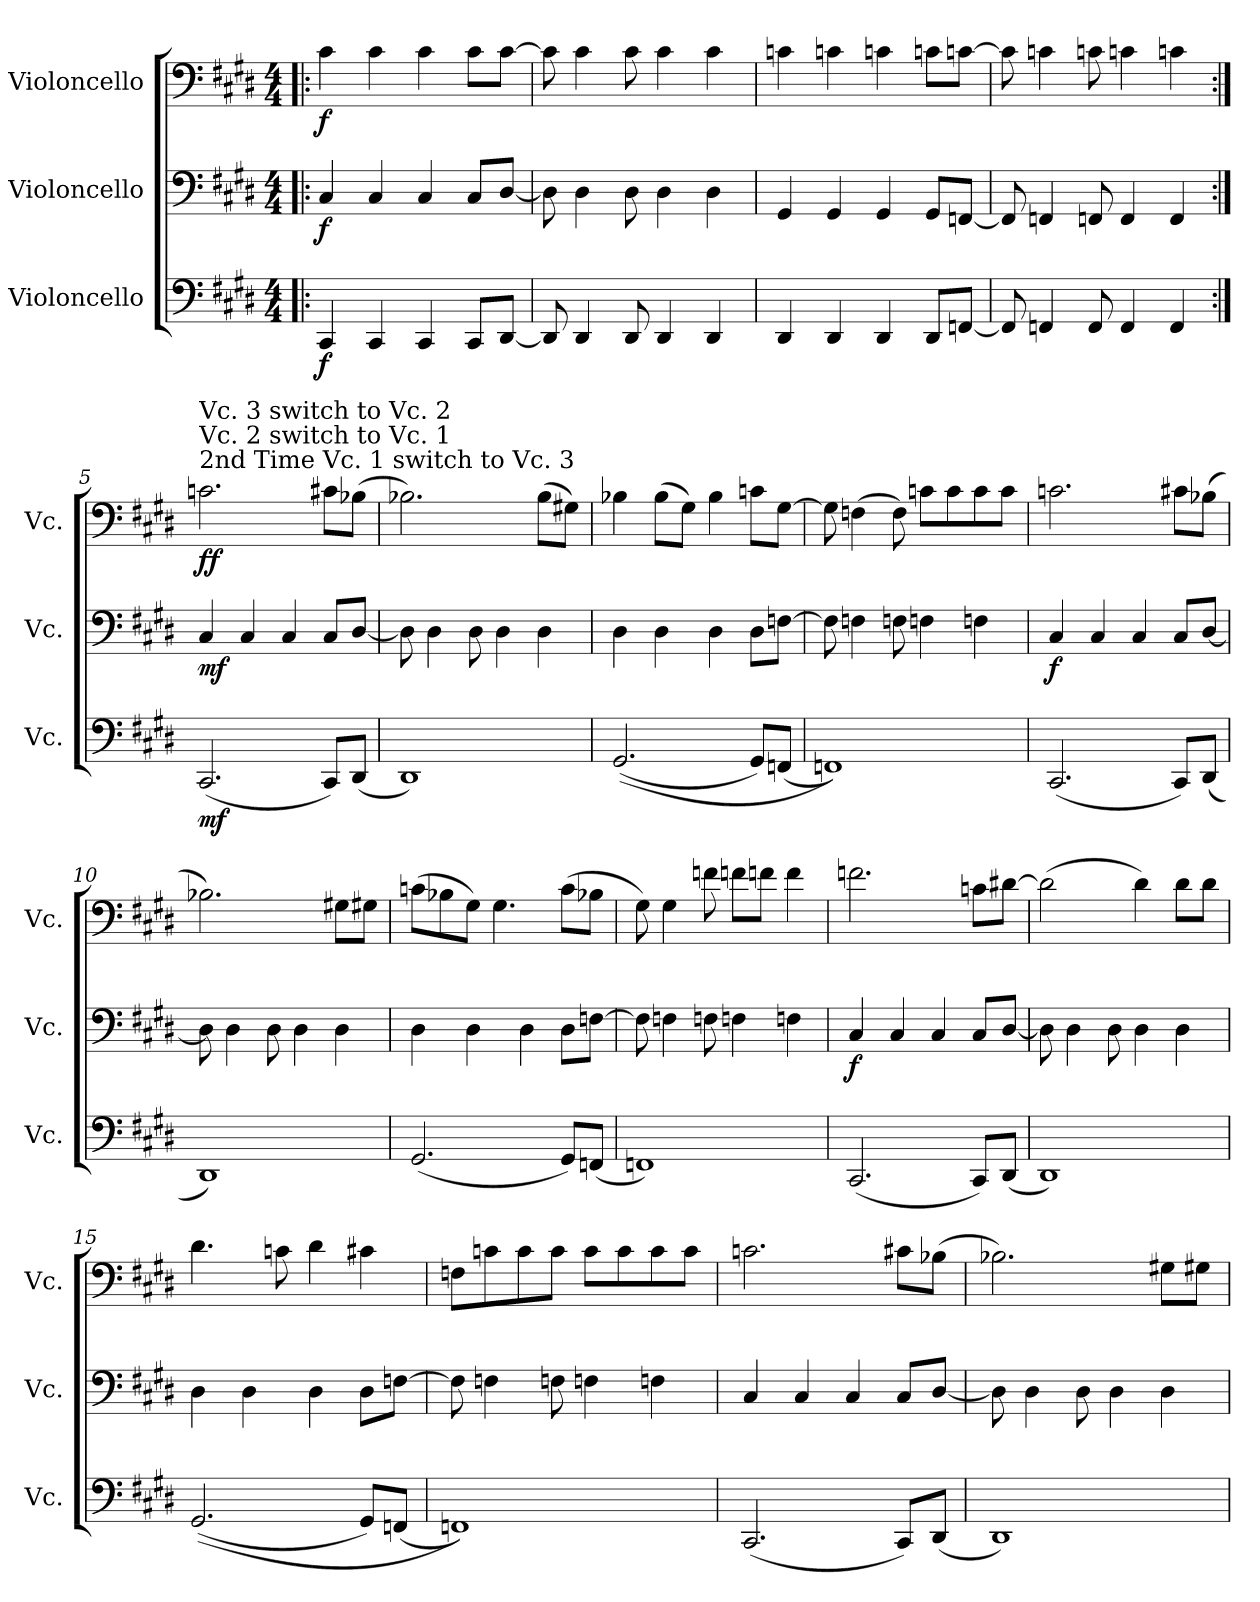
**kern	**dynam	**kern	**dynam	**kern	**dynam
*part3	*part3	*part2	*part2	*part1	*part1
*staff3	*staff3	*staff2	*staff2	*staff1	*staff1
*I"Violoncello	*	*I"Violoncello	*	*I"Violoncello	*
*I'Vc.	*	*I'Vc.	*	*I'Vc.	*
*clefF4	*	*clefF4	*	*clefF4	*
*k[f#c#g#d#]	*	*k[f#c#g#d#]	*	*k[f#c#g#d#]	*
*M4/4	*	*M4/4	*	*M4/4	*
*MM120	*	*MM120	*	*MM120	*
=1!|:	=1!|:	=1!|:	=1!|:	=1!|:	=1!|:
!	!LO:DY:b	!	!LO:DY:b	!	!LO:DY:b
4CC#/	f	4C#/	f	4c#\	f
4CC#/	.	4C#/	.	4c#\	.
4CC#/	.	4C#/	.	4c#\	.
8CC#/L	.	8C#/L	.	8c#\L	.
[8DD#/J	.	[8D#/J	.	[8c#\J	.
=2	=2	=2	=2	=2	=2
8DD#/]	.	8D#\]	.	8c#\]	.
4DD#/	.	4D#\	.	4c#\	.
8DD#/	.	8D#\	.	8c#\	.
4DD#/	.	4D#\	.	4c#\	.
4DD#/	.	4D#\	.	4c#\	.
=3	=3	=3	=3	=3	=3
4DD#/	.	4GG#/	.	4cn\	.
4DD#/	.	4GG#/	.	4cn\	.
4DD#/	.	4GG#/	.	4cn\	.
8DD#/L	.	8GG#/L	.	8cn\L	.
[8FFn/J	.	[8FFn/J	.	[8cn\J	.
=4	=4	=4	=4	=4	=4
8FF/]	.	8FF/]	.	8c\]	.
4FFn/	.	4FFn/	.	4cn\	.
8FF/	.	8FFn/	.	8cn\	.
4FF/	.	4FF/	.	4cn\	.
4FF/	.	4FF/	.	4cn\	.
!!LO:LB:g=z
=5:|!	=5:|!	=5:|!	=5:|!	=5:|!	=5:|!
!	!	!	!	!LO:TX:a:t=2nd Time Vc. 1 switch to Vc. 3	!
!	!	!	!	!LO:TX:a:t=Vc. 2 switch to Vc. 1	!
!	!	!	!	!LO:TX:a:t=Vc. 3 switch to Vc. 2	!
!	!LO:DY:b	!	!LO:DY:b	!	!LO:DY:b
(2.CC#/	mf	4C#/	mf	2.cn\	ff
.	.	4C#/	.	.	.
.	.	4C#/	.	.	.
8CC#/L)	.	8C#/L	.	8c#X\L	.
(8DD#/J	.	[8D#/J	.	(8B-X\J	.
=6	=6	=6	=6	=6	=6
1DD#)	.	8D#\]	.	2.B-X\)	.
.	.	4D#\	.	.	.
.	.	8D#\	.	.	.
.	.	4D#\	.	.	.
.	.	4D#\	.	(8B-\L	.
.	.	.	.	8G#X\J)	.
=7	=7	=7	=7	=7	=7
((2.GG#/	.	4D#\	.	4B-X\	.
.	.	4D#\	.	(8B-\L	.
.	.	.	.	8G#\J)	.
.	.	4D#\	.	4B-\	.
8GG#/L)	.	8D#\L	.	8cn\L	.
(8FFn/J	.	[8Fn\J	.	[8G#\J	.
=8	=8	=8	=8	=8	=8
1FFn))	.	8F\]	.	8G#\]	.
.	.	4Fn\	.	(4Fn\	.
.	.	8Fn\	.	8F\)	.
.	.	4Fn\	.	8cn\L	.
.	.	.	.	8c\	.
.	.	4Fn\	.	8c\	.
.	.	.	.	8c\J	.
!!LO:LB:g=z
=9	=9	=9	=9	=9	=9
!	!	!	!LO:DY:b	!	!
(2.CC#/	.	4C#/	f	2.cn\	.
.	.	4C#/	.	.	.
.	.	4C#/	.	.	.
8CC#/L)	.	8C#/L	.	8c#X\L	.
(8DD#/J	.	[8D#/J	.	(8B-X\J	.
=10	=10	=10	=10	=10	=10
1DD#)	.	8D#\]	.	2.B-X\)	.
.	.	4D#\	.	.	.
.	.	8D#\	.	.	.
.	.	4D#\	.	.	.
.	.	4D#\	.	8G#X\L	.
.	.	.	.	8G#X\J	.
=11	=11	=11	=11	=11	=11
(2.GG#/	.	4D#\	.	(8cn\L	.
.	.	.	.	8B-X\	.
.	.	4D#\	.	8G#\J)	.
.	.	.	.	4.G#\	.
.	.	4D#\	.	.	.
8GG#/L)	.	8D#\L	.	(8c\L	.
(8FFn/J	.	[8Fn\J	.	8B-X\J	.
=12	=12	=12	=12	=12	=12
1FFn)	.	8F\]	.	8G#\)	.
.	.	4Fn\	.	4G#\	.
.	.	8Fn\	.	8fn\	.
.	.	4Fn\	.	8fn\L	.
.	.	.	.	8fn\J	.
.	.	4Fn\	.	4f\	.
!!LO:PB:g=z
=13	=13	=13	=13	=13	=13
!	!	!	!LO:DY:b	!	!
(2.CC#/	.	4C#/	f	2.fn\	.
.	.	4C#/	.	.	.
.	.	4C#/	.	.	.
8CC#/L)	.	8C#/L	.	8cn\L	.
(8DD#/J	.	[8D#/J	.	[8d#X\J	.
=14	=14	=14	=14	=14	=14
1DD#)	.	8D#\]	.	(2d#\]	.
.	.	4D#\	.	.	.
.	.	8D#\	.	.	.
.	.	4D#\	.	4d#\)	.
.	.	4D#\	.	8d#\L	.
.	.	.	.	8d#\J	.
=15	=15	=15	=15	=15	=15
((2.GG#/	.	4D#\	.	4.d#\	.
.	.	4D#\	.	.	.
.	.	.	.	8cn\	.
.	.	4D#\	.	4d#\	.
8GG#/L)	.	8D#\L	.	4c#X\	.
(8FFn/J	.	[8Fn\J	.	.	.
=16	=16	=16	=16	=16	=16
1FFn))	.	8F\]	.	8Fn\L	.
.	.	4Fn\	.	8cn\	.
.	.	.	.	8c\	.
.	.	8Fn\	.	8c\J	.
.	.	4Fn\	.	8c\L	.
.	.	.	.	8c\	.
.	.	4Fn\	.	8c\	.
.	.	.	.	8c\J	.
!!LO:LB:g=z
=17	=17	=17	=17	=17	=17
(2.CC#/	.	4C#/	.	2.cn\	.
.	.	4C#/	.	.	.
.	.	4C#/	.	.	.
8CC#/L)	.	8C#/L	.	8c#X\L	.
(8DD#/J	.	[8D#/J	.	(8B-X\J	.
=18	=18	=18	=18	=18	=18
1DD#)	.	8D#\]	.	2.B-X\)	.
.	.	4D#\	.	.	.
.	.	8D#\	.	.	.
.	.	4D#\	.	.	.
.	.	4D#\	.	8G#X\L	.
.	.	.	.	8G#X\J	.
=	=	=	=	=	=
*-	*-	*-	*-	*-	*-
